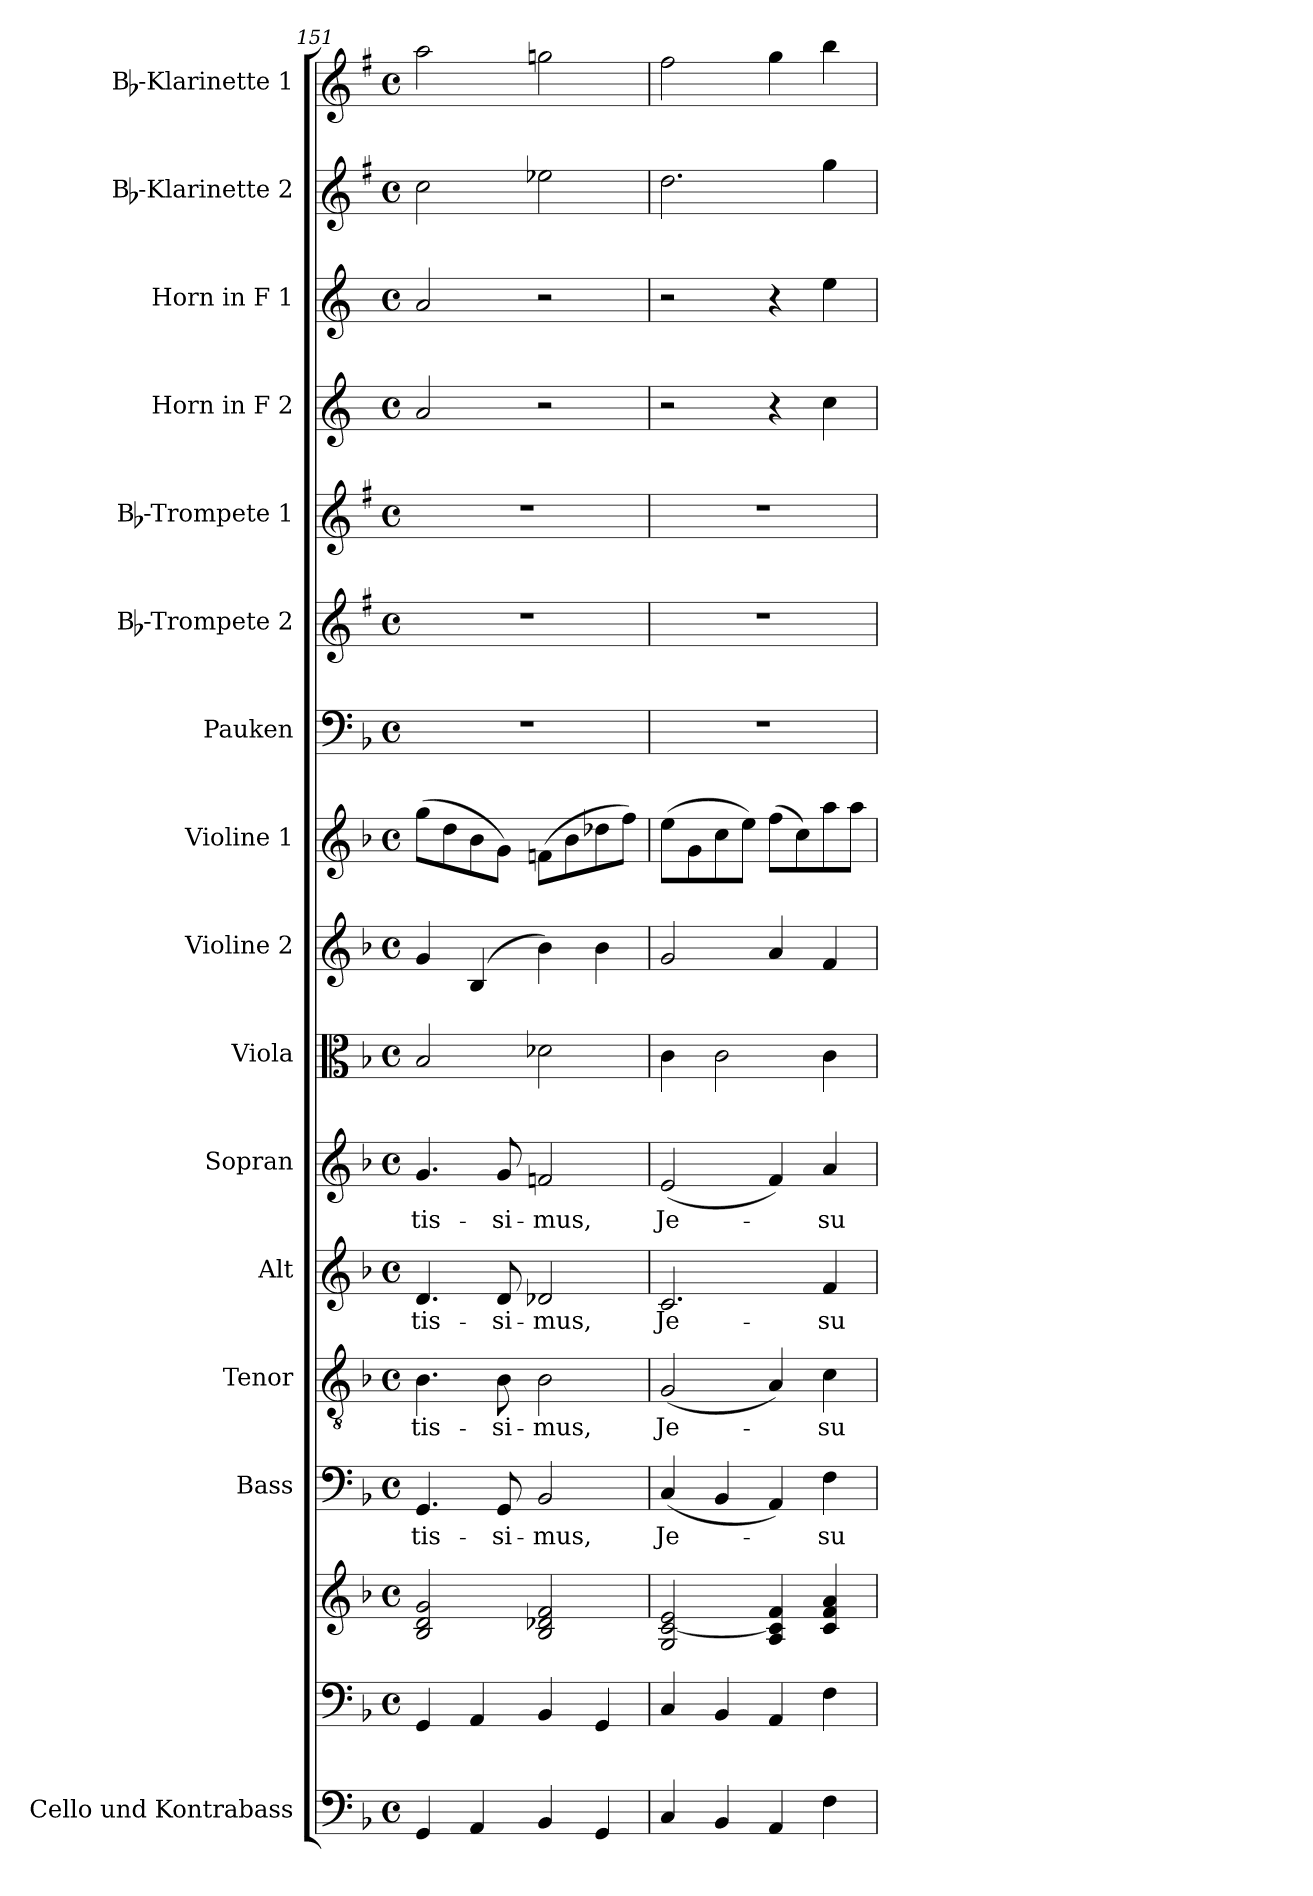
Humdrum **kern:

**kern	**kern	**kern	**kern	**text	**kern	**text	**kern	**text	**kern	**text	**kern	**kern	**kern	**kern	**kern	**kern	**kern	**kern	**kern	**kern
*part16	*part15	*part15	*part14	*part14	*part13	*part13	*part12	*part12	*part11	*part11	*part10	*part9	*part8	*part7	*part6	*part5	*part4	*part3	*part2	*part1
*staff17	*staff16	*staff15	*staff14	*staff14	*staff13	*staff13	*staff12	*staff12	*staff11	*staff11	*staff10	*staff9	*staff8	*staff7	*staff6	*staff5	*staff4	*staff3	*staff2	*staff1
*I"Cello und Kontrabass	*	*	*I"Bass	*	*I"Tenor	*	*I"Alt	*	*I"Sopran	*	*I"Viola	*I"Violine 2	*I"Violine 1	*I"Pauken	*I"Bb-Trompete 2	*I"Bb-Trompete 1	*I"Horn in F 2	*I"Horn in F 1	*I"Bb-Klarinette 2	*I"Bb-Klarinette 1
*I'Kb.	*	*	*I'B.	*	*I'T.	*	*I'A.	*	*I'S.	*	*I'Vla.	*I'Vl. 2	*I'Vl. 1	*I'Pk.	*I'Bb Trp. 2	*I'Bb Trp. 1	*	*	*I'Bb Kl. 2	*I'Bb Kl. 1
*clefF4	*clefF4	*clefG2	*clefF4	*	*clefGv2	*	*clefG2	*	*clefG2	*	*clefC3	*clefG2	*clefG2	*clefF4	*clefG2	*clefG2	*clefG2	*clefG2	*clefG2	*clefG2
*ITrd7c12	*	*	*	*	*	*	*	*	*	*	*	*	*	*	*ITrd1c2	*ITrd1c2	*ITrd4c7	*ITrd4c7	*ITrd1c2	*ITrd1c2
*k[b-]	*k[b-]	*k[b-]	*k[b-]	*	*k[b-]	*	*k[b-]	*	*k[b-]	*	*k[b-]	*k[b-]	*k[b-]	*k[b-]	*k[b-]	*k[b-]	*k[b-]	*k[b-]	*k[b-]	*k[b-]
*F:	*F:	*F:	*F:	*	*F:	*	*F:	*	*F:	*	*F:	*F:	*F:	*F:	*F:	*F:	*F:	*F:	*F:	*F:
*M4/4	*M4/4	*M4/4	*M4/4	*	*M4/4	*	*M4/4	*	*M4/4	*	*M4/4	*M4/4	*M4/4	*M4/4	*M4/4	*M4/4	*M4/4	*M4/4	*M4/4	*M4/4
*met(c)	*met(c)	*met(c)	*met(c)	*	*met(c)	*	*met(c)	*	*met(c)	*	*met(c)	*met(c)	*met(c)	*met(c)	*met(c)	*met(c)	*met(c)	*met(c)	*met(c)	*met(c)
=151	=151	=151	=151	=151	=151	=151	=151	=151	=151	=151	=151	=151	=151	=151	=151	=151	=151	=151	=151	=151
!	!	!	!	!LO:LY:b	!	!LO:LY:b	!	!LO:LY:b	!	!LO:LY:b	!	!	!	!	!	!	!	!	!	!
4GGG/	4GG/	2B-/ 2d/ 2g/	4.GG/	-tis-	4.B-\	-tis-	4.d/	-tis-	4.g/	-tis-	2B-/	4g/	(>8gg\L	1r	1r	1r	2d/	2d/	2b-\	2gg\
.	.	.	.	.	.	.	.	.	.	.	.	.	8dd\	.	.	.	.	.	.	.
4AAA/	4AA/	.	.	.	.	.	.	.	.	.	.	(4B-/	8b-\	.	.	.	.	.	.	.
!	!	!	!	!LO:LY:b	!	!LO:LY:b	!	!LO:LY:b	!	!LO:LY:b	!	!	!	!	!	!	!	!	!	!
.	.	.	8GG/	-si-	8B-\	-si-	8d/	-si-	8g/	-si-	.	.	8g\J)	.	.	.	.	.	.	.
!	!	!	!	!LO:LY:b	!	!LO:LY:b	!	!LO:LY:b	!	!LO:LY:b	!	!	!	!	!	!	!	!	!	!
4BBB-/	4BB-/	2B-/ 2d-X/ 2f/	2BB-/	-mus,	2B-\	-mus,	2d-X/	-mus,	2fn/	-mus,	2d-X\	4b-\)	(>8fn\L	.	.	.	2r	2r	2dd-X\	2ffn\
.	.	.	.	.	.	.	.	.	.	.	.	.	8b-\	.	.	.	.	.	.	.
4GGG/	4GG/	.	.	.	.	.	.	.	.	.	.	4b-\	8dd-X\	.	.	.	.	.	.	.
.	.	.	.	.	.	.	.	.	.	.	.	.	8ff\J)	.	.	.	.	.	.	.
=152	=152	=152	=152	=152	=152	=152	=152	=152	=152	=152	=152	=152	=152	=152	=152	=152	=152	=152	=152	=152
!	!	!	!	!LO:LY:b	!	!LO:LY:b	!	!LO:LY:b	!	!LO:LY:b	!	!	!	!	!	!	!	!	!	!
4CC/	4C/	2G/ [2c/ 2e/	(<4C/	Je-	(<2G/	Je-	2.c/	Je-	(<2e/	Je-	4c\	2g/	(>8ee\L	1r	1r	1r	2r	2r	2.cc\	2ee\
.	.	.	.	.	.	.	.	.	.	.	.	.	8g\	.	.	.	.	.	.	.
4BBB-/	4BB-/	.	4BB-/	.	.	.	.	.	.	.	2c\	.	8cc\	.	.	.	.	.	.	.
.	.	.	.	.	.	.	.	.	.	.	.	.	8ee\J)	.	.	.	.	.	.	.
4AAA/	4AA/	4A/ 4c/] 4f/	4AA/)	.	4A/)	.	.	.	4f/)	.	.	4a/	(>8ff\L	.	.	.	4r	4r	.	4ff\
.	.	.	.	.	.	.	.	.	.	.	.	.	8cc\)	.	.	.	.	.	.	.
!	!	!	!	!LO:LY:b	!	!LO:LY:b	!	!LO:LY:b	!	!LO:LY:b	!	!	!	!	!	!	!	!	!	!
4FF\	4F\	4c/ 4f/ 4a/	4F\	-su	4c\	-su	4f/	-su	4a/	-su	4c\	4f/	8aa\	.	.	.	4f\	4a\	4ff\	4aa\
.	.	.	.	.	.	.	.	.	.	.	.	.	8aa\J	.	.	.	.	.	.	.
=	=	=	=	=	=	=	=	=	=	=	=	=	=	=	=	=	=	=	=	=
*-	*-	*-	*-	*-	*-	*-	*-	*-	*-	*-	*-	*-	*-	*-	*-	*-	*-	*-	*-	*-
